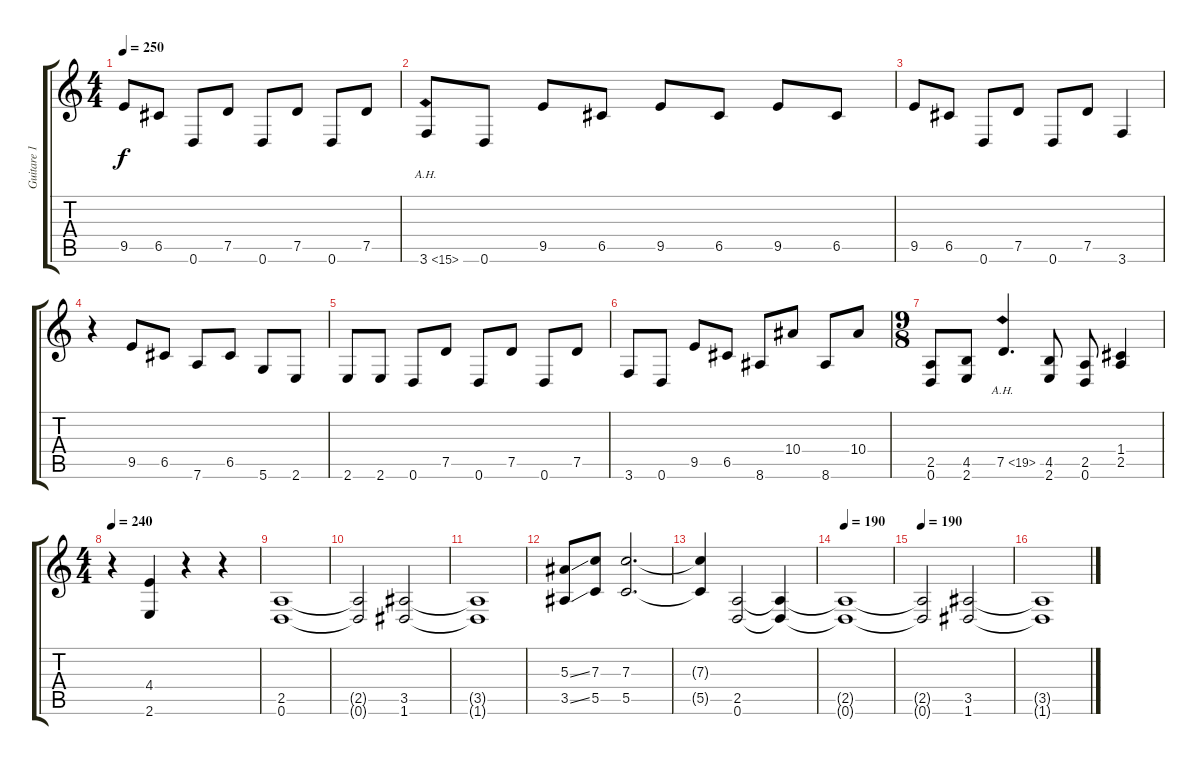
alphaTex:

\track ("Guitare 1" "Guitare 1") {instrument distortionguitar}
\staff {score tabs}
\tuning (D4 A3 F3 C3 G2 D2) {hide}
\ts (4 4)
\tempo 250
\clef g2
\ks c
9.5.8{dy f} 6.5.8 0.6.8 7.5.8 0.6.8 7.5.8 0.6.8 7.5.8 |
3.6{ah 12}.8 0.6.8 9.5.8 6.5.8 9.5.8 6.5.8 9.5.8 6.5.8 |
9.5.8 6.5.8 0.6.8 7.5.8 0.6.8 7.5.8 3.6.4 |
r.4 9.5.8 6.5.8 7.6.8 6.5.8 5.6.8 2.6.8 |
2.6.8 2.6.8 0.6.8 7.5.8 0.6.8 7.5.8 0.6.8 7.5.8 |
3.6.8 0.6.8 9.5.8 6.5.8 8.6.8 10.4.8 8.6.8 10.4.8 |
\ts (9 8)
(2.5 0.6).8 (4.5 2.6).8 7.5{ah 12}.4{d} (4.5 2.6).8 (2.5 0.6).8 (1.4 2.5).4 |
\ts (4 4)
\tempo 240
r.4 (4.4 2.6).4 r.4 r.4 |
(2.5 0.6).1 |
(2.5{t} 0.6{t}).2 (3.5 1.6).2 |
(3.5{t} 1.6{t}).1 |
(5.3{ss} 3.5{ss}).8 (7.3 5.5).8 (7.3 5.5).2{d} |
(7.3{t} 5.5{t}).4 (2.5 0.6).2 (2.5{t} 0.6{t}).4 |
\tempo 190
(2.5{t} 0.6{t}).1 |
\tempo 190
(2.5{t} 0.6{t}).2 (3.5 1.6).2 |
(3.5{t} 1.6{t}).1
